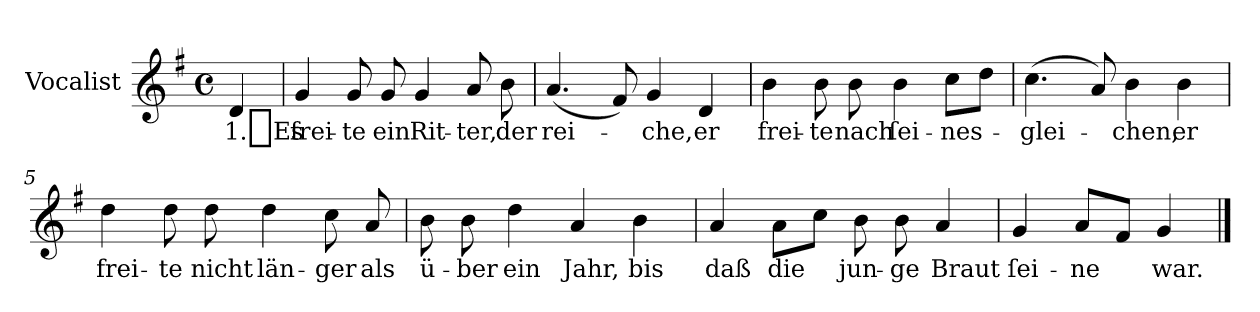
**kern	**text
*part1	*part1
*staff1	*staff1
*I"Vocalist	*
*k[f#]	*
*G:	*
*M4/4	*
*met(c)	*
=	=
4d	1._Es
=1	=1
4g	frei-
8g	-te
8g	ein
4g	Rit-
8a	-ter,
8b	der
=2	=2
(4.a	rei-
8f#)	.
4g	-che,
4d	er
=3	=3
4b	frei-
8b	-te
8b	nach
4b	ſei-
8ccL	-nes-
8ddJ	.
=4	=4
(4.cc	-glei-
8a)	.
4b	-chen,
4b	er
=5	=5
4dd	frei-
8dd	-te
8dd	nicht
4dd	län-
8cc	-ger
8a	als
=6	=6
8b	ü-
8b	-ber
4dd	ein
4a	Jahr,
4b	bis
=7	=7
4a	daß
8aL	die
8ccJ	.
8b	jun-
8b	-ge
4a	Braut
=8	=8
4g	ſei-
8aL	-ne
8f#J	.
4g	war.
==	==
*-	*-
